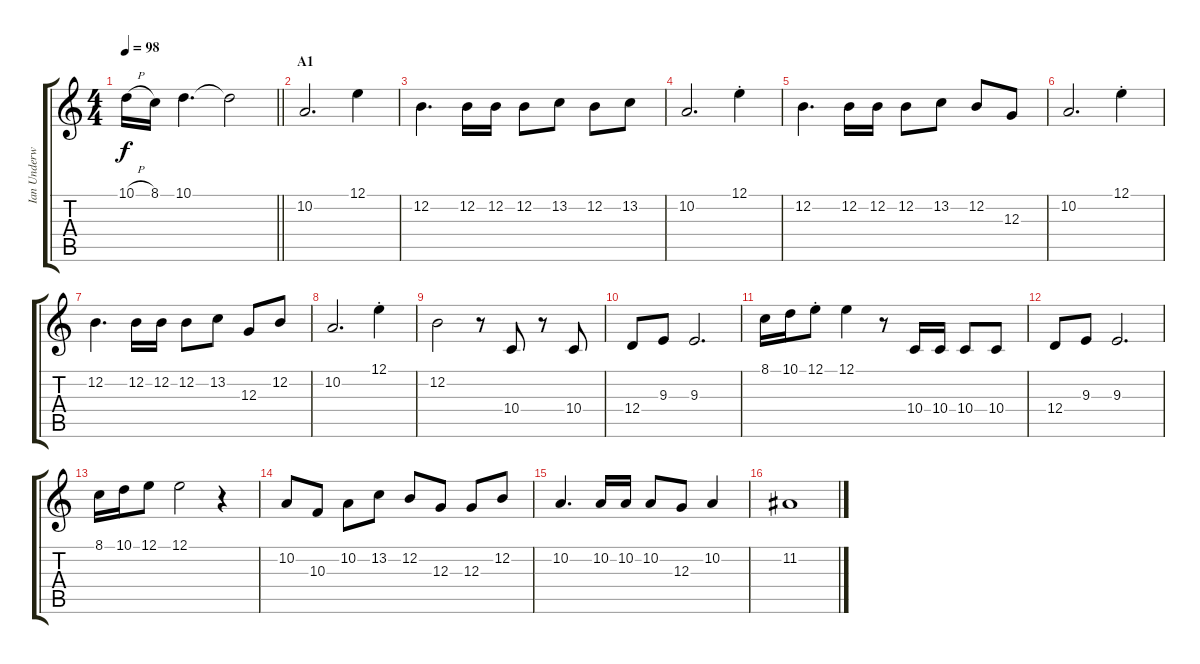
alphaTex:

\track ("Ian Underwood" "Ian Underw") {instrument tenorsax}
\staff {score tabs}
\tuning (E4 B3 G3 D3 A2 E2) {hide}
\ts (4 4)
\tempo 98
\clef g2
\barLineRight lightlight
\ks c
10.1{h}.16{dy f} 8.1.16 10.1.4{d} 10.1{t}.2 |
\section ("" "A1")
10.2.2{d} 12.1.4 |
12.2.4{d} 12.2.16 12.2.16 12.2.8 13.2.8 12.2.8 13.2.8 |
10.2.2{d} 12.1{st}.4 |
12.2.4{d} 12.2.16 12.2.16 12.2.8 13.2.8 12.2.8 12.3.8 |
10.2.2{d} 12.1{st}.4 |
12.2.4{d} 12.2.16 12.2.16 12.2.8 13.2.8 12.3.8 12.2.8 |
10.2.2{d} 12.1{st}.4 |
12.2.2 r.8 10.4.8 r.8 10.4.8 |
12.4.8 9.3.8 9.3.2{d} |
8.1.16 10.1.16 12.1{st}.8 12.1.4 r.8 10.4.16 10.4.16 10.4.8 10.4.8 |
12.4.8 9.3.8 9.3.2{d} |
8.1.16 10.1.16 12.1.8 12.1.2 r.4 |
10.2.8 10.3.8 10.2.8 13.2.8 12.2.8 12.3.8 12.3.8 12.2.8 |
10.2.4{d} 10.2.16 10.2.16 10.2.8 12.3.8 10.2.4 |
11.2.1
